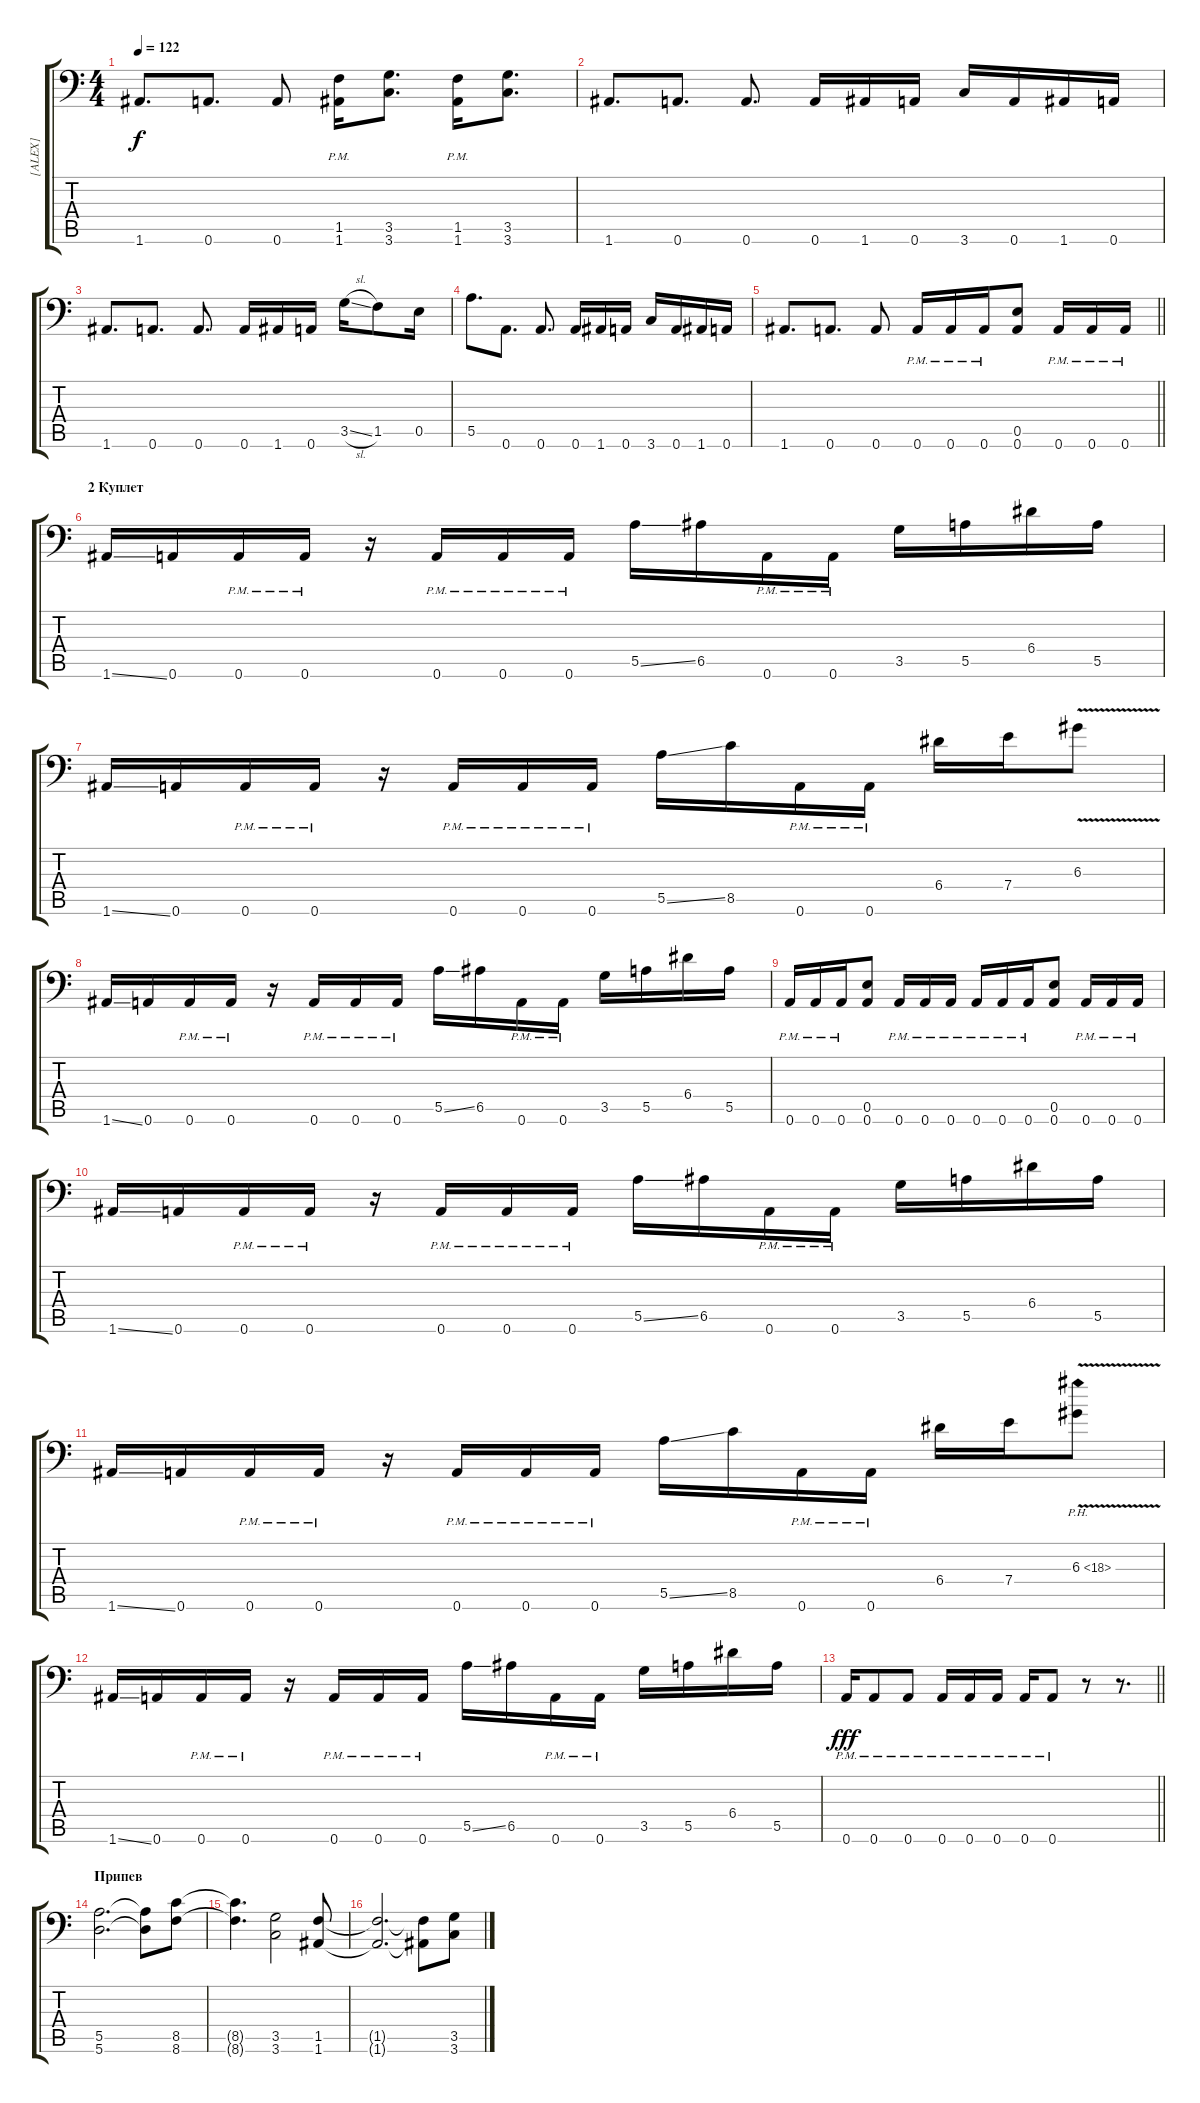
\track ("[ALEX]" "[ALEX]") {instrument distortionguitar}
\staff {score tabs}
\tuning (B3 Gb3 D3 A2 E2 A1) {hide}
\ts (4 4)
\tempo 122
\clef f4
\ks c
1.6.8{d dy f} 0.6.8{d} 0.6.8 (1.5{pm} 1.6{pm}).16 (3.5 3.6).8{d} (1.5{pm} 1.6{pm}).16 (3.5 3.6).8{d} |
1.6.8{d} 0.6.8{d} 0.6.8{d} 0.6.16 1.6.16 0.6.16 3.6.16 0.6.16 1.6.16 0.6.16 |
1.6.8{d} 0.6.8{d} 0.6.8{d} 0.6.16 1.6.16 0.6.16 3.5{sl}.16 1.5.8 0.5.16 |
5.5.8{d} 0.6.8{d} 0.6.8{d} 0.6.16 1.6.16 0.6.16 3.6.16 0.6.16 1.6.16 0.6.16 |
\barLineRight lightlight
1.6.8{d} 0.6.8{d} 0.6.8 0.6{pm}.16 0.6{pm}.16 0.6{pm}.16 (0.5 0.6).8 0.6{pm}.16 0.6{pm}.16 0.6{pm}.16 |
\section ("" "2 Куплет")
1.6{ss}.16 0.6.16 0.6{pm}.16 0.6{pm}.16 r.16 0.6{pm}.16 0.6{pm}.16 0.6{pm}.16 5.5{ss}.16 6.5.16 0.6{pm}.16 0.6{pm}.16 3.5.16 5.5.16 6.4.16 5.5.16 |
1.6{ss}.16 0.6.16 0.6{pm}.16 0.6{pm}.16 r.16 0.6{pm}.16 0.6{pm}.16 0.6{pm}.16 5.5{ss}.16 8.5.16 0.6{pm}.16 0.6{pm}.16 6.4.16 7.4.16 6.3{v}.8 |
1.6{ss}.16 0.6.16 0.6{pm}.16 0.6{pm}.16 r.16 0.6{pm}.16 0.6{pm}.16 0.6{pm}.16 5.5{ss}.16 6.5.16 0.6{pm}.16 0.6{pm}.16 3.5.16 5.5.16 6.4.16 5.5.16 |
0.6{pm}.16 0.6{pm}.16 0.6{pm}.16 (0.5 0.6).8 0.6{pm}.16 0.6{pm}.16 0.6{pm}.16 0.6{pm}.16 0.6{pm}.16 0.6{pm}.16 (0.5 0.6).8 0.6{pm}.16 0.6{pm}.16 0.6{pm}.16 |
1.6{ss}.16 0.6.16 0.6{pm}.16 0.6{pm}.16 r.16 0.6{pm}.16 0.6{pm}.16 0.6{pm}.16 5.5{ss}.16 6.5.16 0.6{pm}.16 0.6{pm}.16 3.5.16 5.5.16 6.4.16 5.5.16 |
1.6{ss}.16 0.6.16 0.6{pm}.16 0.6{pm}.16 r.16 0.6{pm}.16 0.6{pm}.16 0.6{pm}.16 5.5{ss}.16 8.5.16 0.6{pm}.16 0.6{pm}.16 6.4.16 7.4.16 6.3{ph 12 v}.8 |
1.6{ss}.16 0.6.16 0.6{pm}.16 0.6{pm}.16 r.16 0.6{pm}.16 0.6{pm}.16 0.6{pm}.16 5.5{ss}.16 6.5.16 0.6{pm}.16 0.6{pm}.16 3.5.16 5.5.16 6.4.16 5.5.16 |
\barLineRight lightlight
0.6{pm}.16{dy fff} 0.6{pm}.8 0.6{pm}.8 0.6{pm}.16 0.6{pm}.16 0.6{pm}.16 0.6{pm}.16 0.6{pm}.8 r.8 r.8{d} |
\section ("" "Припев")
(5.5 5.6).2{d} (5.5{t} 5.6{t}).8 (8.5 8.6).8 |
(8.5{t} 8.6{t}).4{d} (3.5 3.6).2 (1.5 1.6).8 |
(1.5{t} 1.6{t}).2{d} (1.5{t} 1.6{t}).8 (3.5 3.6).8
